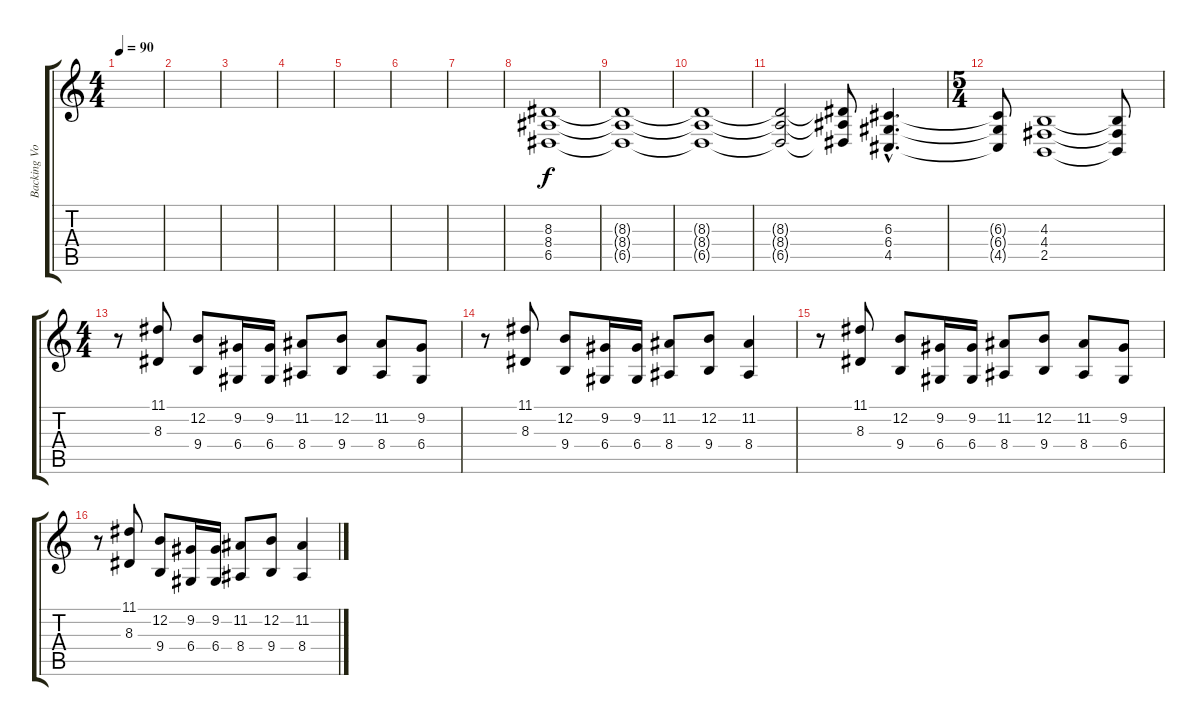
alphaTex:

\track ("Backing Vocals" "Backing Vo") {instrument choiraahs}
\staff {score tabs}
\tuning (E4 B3 G3 D3 A2 E2) {hide}
\ts (4 4)
\tempo 90
\clef g2
\ks c
|
|
|
|
|
|
|
(8.3 8.4 6.5).1{instrument tremolostrings} |
(8.3{t} 8.4{t} 6.5{t}).1 |
(8.3{t} 8.4{t} 6.5{t}).1 |
(8.3{t} 8.4{t} 6.5{t}).2 (8.3{t} 8.4{t} 6.5{t}).8 (6.3{hac} 6.4{hac} 4.5{hac}).4{d} |
\ts (5 4)
(6.3{t} 6.4{t} 4.5{t}).8 (4.3 4.4 2.5).1 (4.3{t} 4.4{t} 2.5{t}).8 |
\ts (4 4)
r.8{instrument choiraahs} (11.1 8.3).8 (12.2 9.4).8 (9.2 6.4).16 (9.2 6.4).16 (11.2 8.4).8 (12.2 9.4).8 (11.2 8.4).8 (9.2 6.4).8 |
r.8 (11.1 8.3).8 (12.2 9.4).8 (9.2 6.4).16 (9.2 6.4).16 (11.2 8.4).8 (12.2 9.4).8 (11.2 8.4).4 |
r.8 (11.1 8.3).8 (12.2 9.4).8 (9.2 6.4).16 (9.2 6.4).16 (11.2 8.4).8 (12.2 9.4).8 (11.2 8.4).8 (9.2 6.4).8 |
r.8 (11.1 8.3).8 (12.2 9.4).8 (9.2 6.4).16 (9.2 6.4).16 (11.2 8.4).8 (12.2 9.4).8 (11.2 8.4).4
